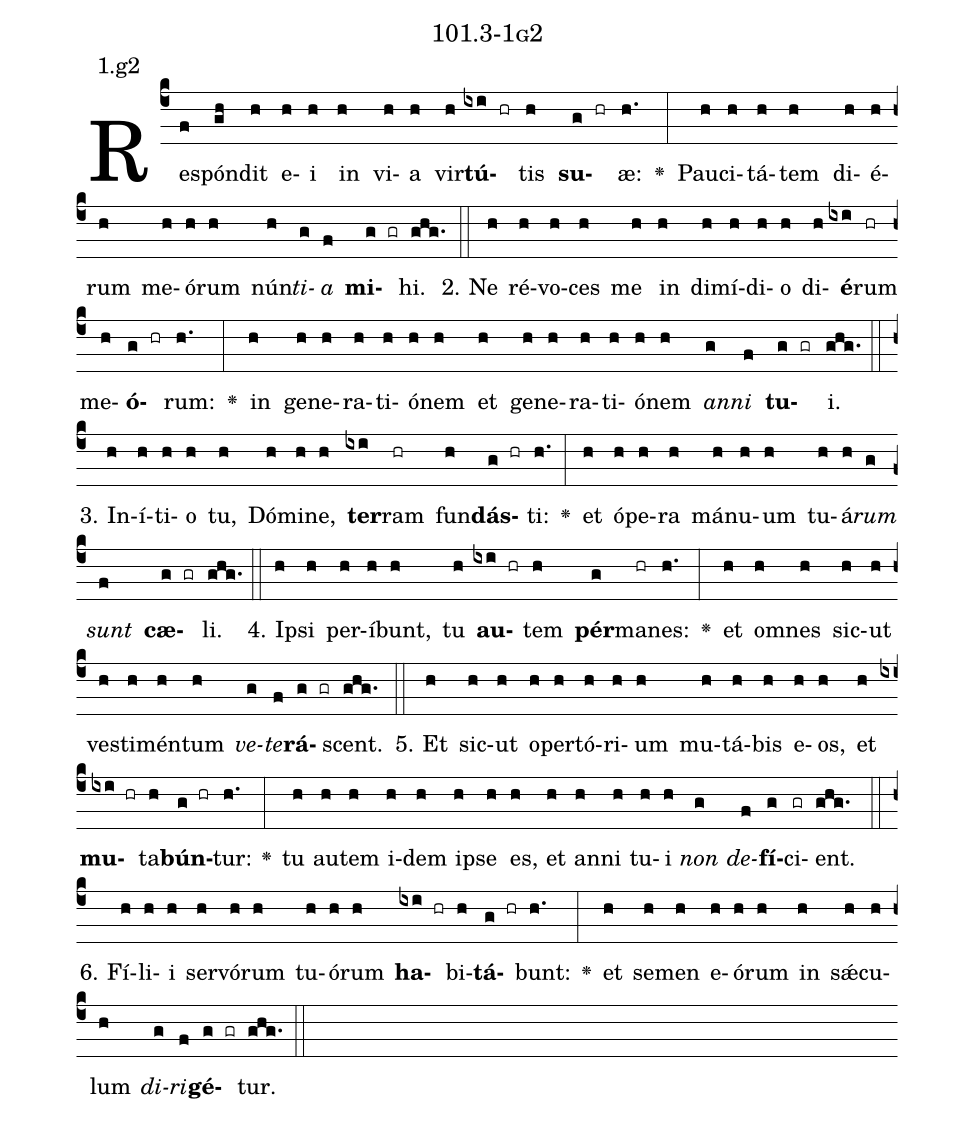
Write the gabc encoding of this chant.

name: 101.3-1g2;
annotation: 1.g2;
%%
(c4)Re(f)spón(gh)dit(h) e(h)i(h) in(h) vi(h)a(h) vir(h)<b>tú</b>(ixi hr)tis(h) <b>su</b>(g hr)æ:(h.) <v>\greheightstar</v>(:) Pau(h)ci(h)tá(h)tem(h) di(h)é(h)rum(h) me(h)ó(h)rum(h) nún(h)<i>ti</i>(g)<i>a</i>(f) <b>mi</b>(g gr)hi.(ghg.) (::)
2. Ne(h) ré(h)vo(h)ces(h) me(h) in(h) di(h)mí(h)di(h)o(h) di(h)<b>é</b>(ixi)rum(hr) me(h)<b>ó</b>(g hr)rum:(h.) <v>\greheightstar</v>(:) in(h) ge(h)ne(h)ra(h)ti(h)ó(h)nem(h) et(h) ge(h)ne(h)ra(h)ti(h)ó(h)nem(h) <i>an</i>(g)<i>ni</i>(f) <b>tu</b>(g gr)i.(ghg.) (::)
3. In(h)í(h)ti(h)o(h) tu,(h) Dó(h)mi(h)ne,(h) <b>ter</b>(ixi)ram(hr) fun(h)<b>dás</b>(g hr)ti:(h.) <v>\greheightstar</v>(:) et(h) ó(h)pe(h)ra(h) má(h)nu(h)um(h) tu(h)á(h)<i>rum</i>(g) <i>sunt</i>(f) <b>cæ</b>(g gr)li.(ghg.) (::)
4. Ip(h)si(h) per(h)í(h)bunt,(h) tu(h) <b>au</b>(ixi hr)tem(h) <b>pér</b>(g)ma(hr)nes:(h.) <v>\greheightstar</v>(:) et(h) om(h)nes(h) sic(h)ut(h) ves(h)ti(h)mén(h)tum(h) <i>ve</i>(g)<i>te</i>(f)<b>rá</b>(g gr)scent.(ghg.) (::)
5. Et(h) sic(h)ut(h) o(h)per(h)tó(h)ri(h)um(h) mu(h)tá(h)bis(h) e(h)os,(h) et(h) <b>mu</b>(ixi hr)ta(h)<b>bún</b>(g hr)tur:(h.) <v>\greheightstar</v>(:) tu(h) au(h)tem(h) i(h)dem(h) ip(h)se(h) es,(h) et(h) an(h)ni(h) tu(h)i(h) <i>non</i>(g) <i>de</i>(f)<b>fí</b>(g)ci(gr)ent.(ghg.) (::)
6. Fí(h)li(h)i(h) ser(h)vó(h)rum(h) tu(h)ó(h)rum(h) <b>ha</b>(ixi hr)bi(h)<b>tá</b>(g hr)bunt:(h.) <v>\greheightstar</v>(:) et(h) se(h)men(h) e(h)ó(h)rum(h) in(h) sǽ(h)cu(h)lum(h) <i>di</i>(g)<i>ri</i>(f)<b>gé</b>(g gr)tur.(ghg.) (::)
